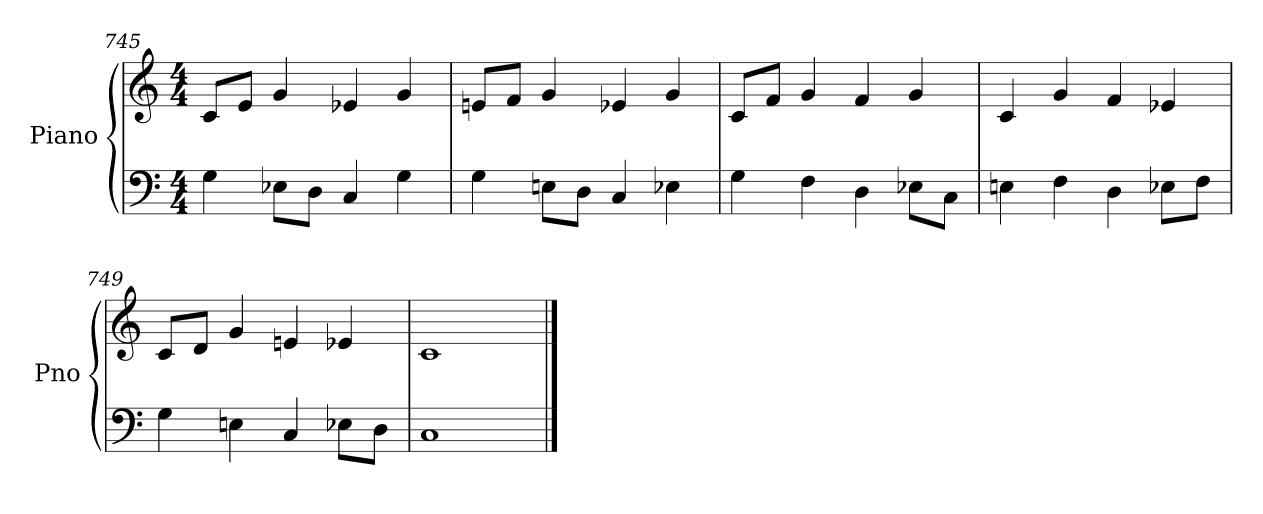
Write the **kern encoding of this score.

**kern	**kern
*part1	*part1
*staff2	*staff1
*I"Piano	*
*I'Pno	*
!!LO:PB:g=z
*clefF4	*clefG2
*k[]	*k[]
*M4/4	*M4/4
=745	=745
4G\	8c/L
.	8e/J
8E-X\L	4g/
8D\J	.
4C/	4e-X/
4G\	4g/
=746	=746
4G\	8en/L
.	8f/J
8En\L	4g/
8D\J	.
4C/	4e-X/
4E-X\	4g/
=747	=747
4G\	8c/L
.	8f/J
4F\	4g/
4D\	4f/
8E-X\L	4g/
8C\J	.
=748	=748
4En\	4c/
4F\	4g/
4D\	4f/
8E-X\L	4e-X/
8F\J	.
=749	=749
4G\	8c/L
.	8d/J
4En\	4g/
4C/	4en/
8E-X\L	4e-X/
8D\J	.
=750	=750
1C	1c
==	==
*-	*-
